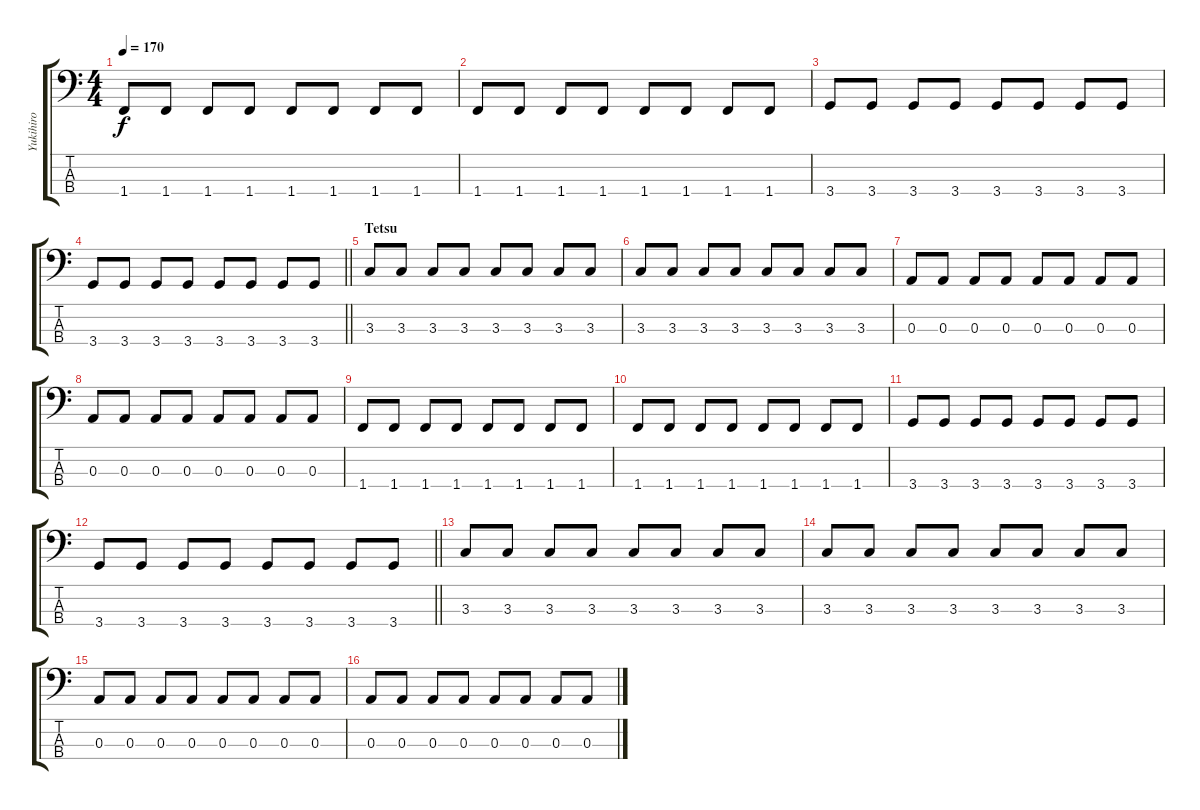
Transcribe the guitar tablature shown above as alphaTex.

\track ("Yukihiro" "Yukihiro") {instrument electricbasspick}
\staff {score tabs}
\tuning (G2 D2 A1 E1) {hide}
\ts (4 4)
\tempo 170
\clef f4
\ks c
1.4.8{dy f} 1.4.8 1.4.8 1.4.8 1.4.8 1.4.8 1.4.8 1.4.8 |
1.4.8 1.4.8 1.4.8 1.4.8 1.4.8 1.4.8 1.4.8 1.4.8 |
3.4.8 3.4.8 3.4.8 3.4.8 3.4.8 3.4.8 3.4.8 3.4.8 |
\barLineRight lightlight
3.4.8 3.4.8 3.4.8 3.4.8 3.4.8 3.4.8 3.4.8 3.4.8 |
\section ("" "Tetsu ")
3.3.8 3.3.8 3.3.8 3.3.8 3.3.8 3.3.8 3.3.8 3.3.8 |
3.3.8 3.3.8 3.3.8 3.3.8 3.3.8 3.3.8 3.3.8 3.3.8 |
0.3.8 0.3.8 0.3.8 0.3.8 0.3.8 0.3.8 0.3.8 0.3.8 |
0.3.8 0.3.8 0.3.8 0.3.8 0.3.8 0.3.8 0.3.8 0.3.8 |
1.4.8 1.4.8 1.4.8 1.4.8 1.4.8 1.4.8 1.4.8 1.4.8 |
1.4.8 1.4.8 1.4.8 1.4.8 1.4.8 1.4.8 1.4.8 1.4.8 |
3.4.8 3.4.8 3.4.8 3.4.8 3.4.8 3.4.8 3.4.8 3.4.8 |
\barLineRight lightlight
3.4.8 3.4.8 3.4.8 3.4.8 3.4.8 3.4.8 3.4.8 3.4.8 |
3.3.8 3.3.8 3.3.8 3.3.8 3.3.8 3.3.8 3.3.8 3.3.8 |
3.3.8 3.3.8 3.3.8 3.3.8 3.3.8 3.3.8 3.3.8 3.3.8 |
0.3.8 0.3.8 0.3.8 0.3.8 0.3.8 0.3.8 0.3.8 0.3.8 |
0.3.8 0.3.8 0.3.8 0.3.8 0.3.8 0.3.8 0.3.8 0.3.8
